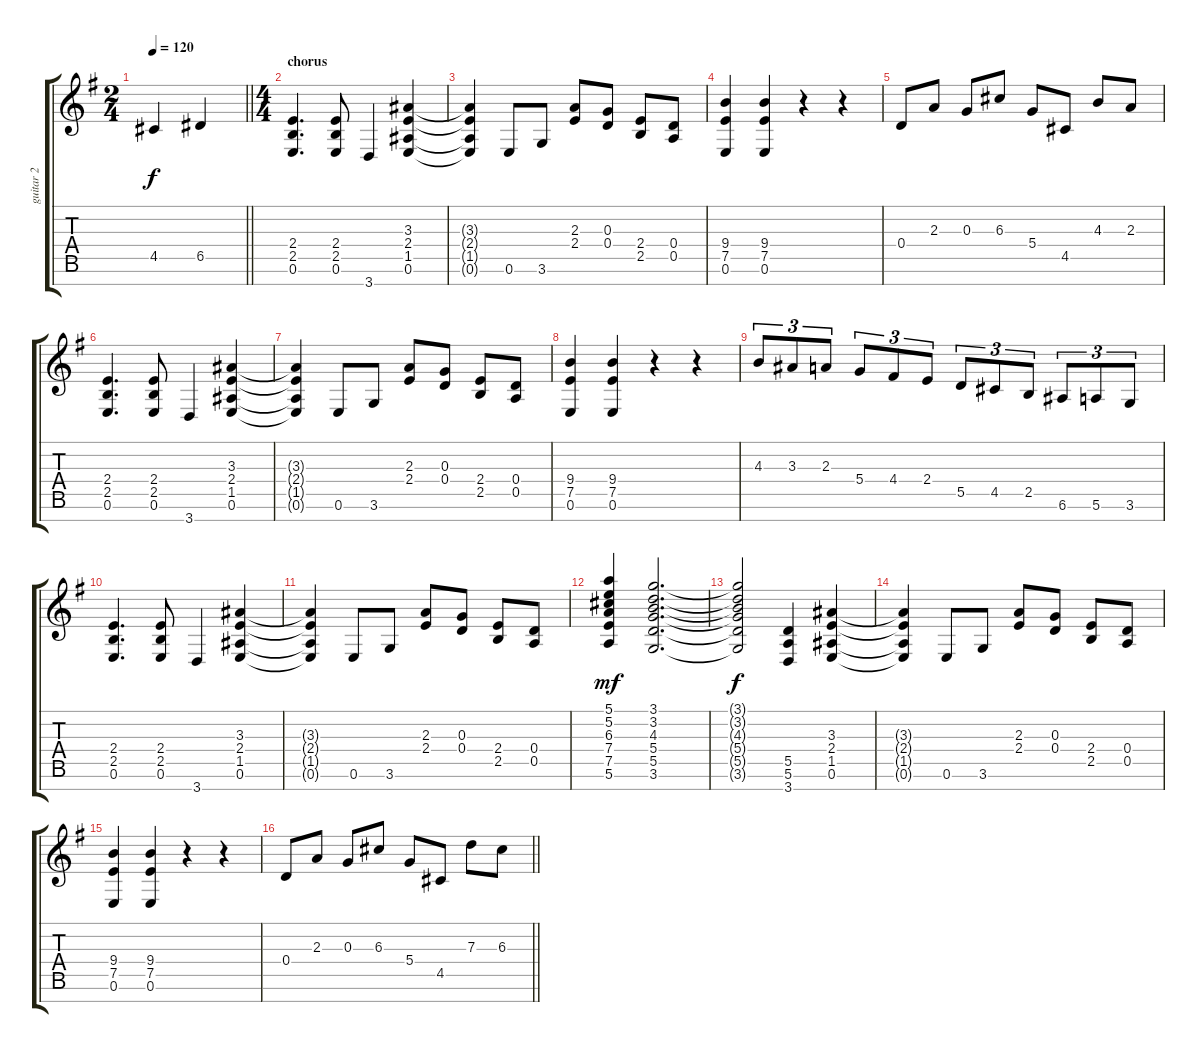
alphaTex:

\track ("guitar 2" "guitar 2") {instrument distortionguitar}
\staff {score tabs}
\tuning (E4 B3 G3 D3 A2 E2 B1) {hide}
\ts (2 4)
\tempo 120
\clef g2
\barLineRight lightlight
\ks g
4.5.4{dy f} 6.5.4 |
\ts (4 4)
\section ("" "chorus")
(2.4 2.5 0.6).4{d} (2.4 2.5 0.6).8 3.7.4 (3.3 2.4 1.5 0.6).4 |
(3.3{t} 2.4{t} 1.5{t} 0.6{t}).4 0.6.8 3.6.8 (2.3 2.4).8 (0.3 0.4).8 (2.4 2.5).8 (0.4 0.5).8 |
(9.4 7.5 0.6).4 (9.4 7.5 0.6).4 r.4 r.4 |
0.4.8 2.3.8 0.3.8 6.3.8 5.4.8 4.5.8 4.3.8 2.3.8 |
(2.4 2.5 0.6).4{d} (2.4 2.5 0.6).8 3.7.4 (3.3 2.4 1.5 0.6).4 |
(3.3{t} 2.4{t} 1.5{t} 0.6{t}).4 0.6.8 3.6.8 (2.3 2.4).8 (0.3 0.4).8 (2.4 2.5).8 (0.4 0.5).8 |
(9.4 7.5 0.6).4 (9.4 7.5 0.6).4 r.4 r.4 |
4.3.8{tu (3 2)} 3.3.8{tu (3 2)} 2.3.8{tu (3 2)} 5.4.8{tu (3 2)} 4.4.8{tu (3 2)} 2.4.8{tu (3 2)} 5.5.8{tu (3 2)} 4.5.8{tu (3 2)} 2.5.8{tu (3 2)} 6.6.8{tu (3 2)} 5.6.8{tu (3 2)} 3.6.8{tu (3 2)} |
(2.4 2.5 0.6).4{d} (2.4 2.5 0.6).8 3.7.4 (3.3 2.4 1.5 0.6).4 |
(3.3{t} 2.4{t} 1.5{t} 0.6{t}).4 0.6.8 3.6.8 (2.3 2.4).8 (0.3 0.4).8 (2.4 2.5).8 (0.4 0.5).8 |
(5.1 5.2 6.3 7.4 7.5 5.6).4{dy mf} (3.1 3.2 4.3 5.4 5.5 3.6).2{d} |
(3.1{t} 3.2{t} 4.3{t} 5.4{t} 5.5{t} 3.6{t}).2{dy f} (5.5 5.6 3.7).4 (3.3 2.4 1.5 0.6).4 |
(3.3{t} 2.4{t} 1.5{t} 0.6{t}).4 0.6.8 3.6.8 (2.3 2.4).8 (0.3 0.4).8 (2.4 2.5).8 (0.4 0.5).8 |
(9.4 7.5 0.6).4 (9.4 7.5 0.6).4 r.4 r.4 |
\barLineRight lightlight
0.4.8 2.3.8 0.3.8 6.3.8 5.4.8 4.5.8 7.3.8 6.3.8
